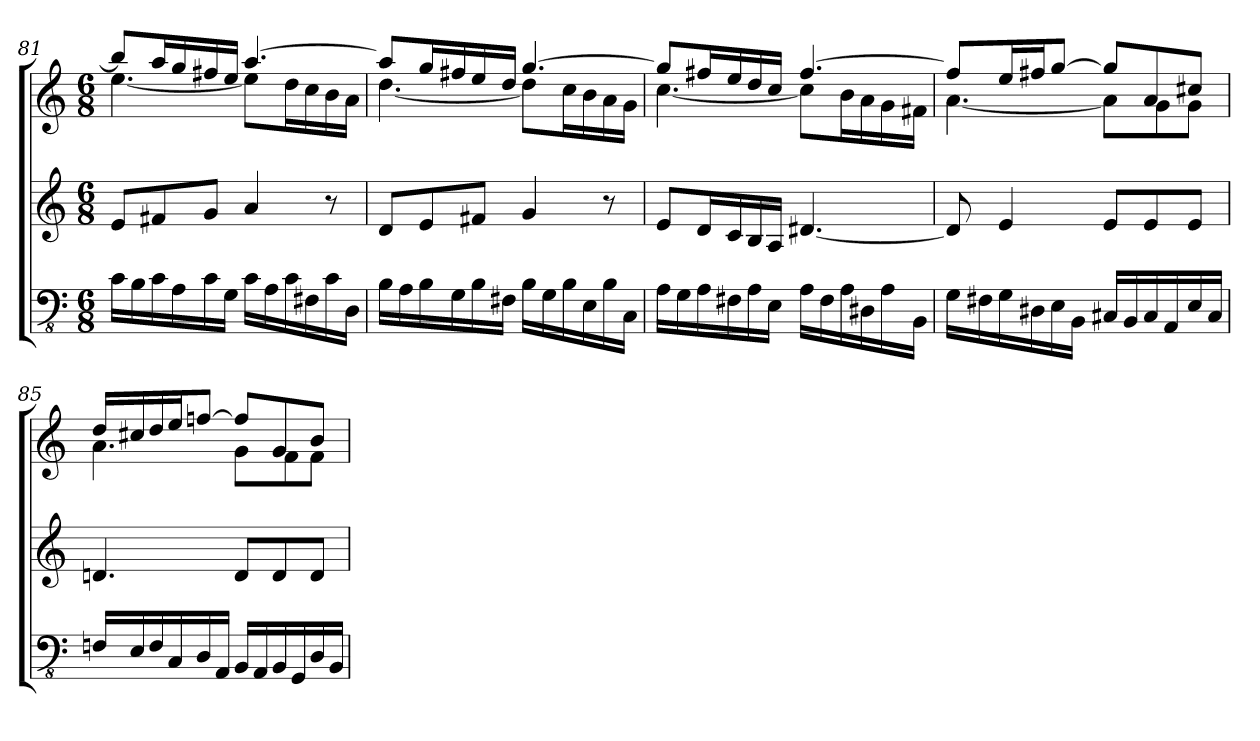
**kern	**kern	**kern
*part1	*part1	*part1
*staff3	*staff2	*staff1
*clefFv4	*clefG2	*clefG2
*k[]	*k[]	*k[]
*M6/8	*M6/8	*M6/8
=81	=81	=81
*	*	*^
16C\LL	8e/L	8bb/L]	[4.ee\
16BB\	.	.	.
16C\	8f#X/	16aa/L	.
16AA\	.	16gg/	.
16C\	8g/J	16ff#X/	.
16GG\JJ	.	16ee/JJ	.
16C\LL	4a/	[4.aa/	8ee\L]
16AA\	.	.	.
16C\	.	.	16dd\L
16FF#X\	.	.	16cc\
16C\	8r	.	16b\
16DD\JJ	.	.	16a\JJ
=82	=82	=82	=82
16BB\LL	8d/L	8aa/L]	[4.dd\
16AA\	.	.	.
16BB\	8e/	16gg/L	.
16GG\	.	16ff#X/	.
16BB\	8f#X/J	16ee/	.
16FF#X\JJ	.	16dd/JJ	.
16BB\LL	4g/	[4.gg/	8dd\L]
16GG\	.	.	.
16BB\	.	.	16cc\L
16EE\	.	.	16b\
16BB\	8r	.	16a\
16CC\JJ	.	.	16g\JJ
!!LO:PB:g=z	!!
=83	=83	=83	=83
16AA\LL	8e/L	8gg/L]	[4.cc\
16GG\	.	.	.
16AA\	16d/L	16ff#X/L	.
16FF#X\	16c/	16ee/	.
16AA\	16B/	16dd/	.
16EE\JJ	16A/JJ	16cc/JJ	.
16AA\LL	[4.d#X/	[4.ff#/	8cc\L]
16FF#\	.	.	.
16AA\	.	.	16b\L
16DD#X\	.	.	16a\
16AA\	.	.	16g\
16BBB\JJ	.	.	16f#X\JJ
=84	=84	=84	=84
16GG\LL	8d#/]	8ff#/L]	[4.a\
16FF#X\	.	.	.
16GG\	4e/	16ee/L	.
16DD#X\	.	16ff#X/J	.
16EE\	.	[8gg/J	.
16BBB\JJ	.	.	.
16CC#X/LL	8e/L	8gg/L]	8a\L]
16BBB/	.	.	.
16CC#/	8e/	8a/	8g\
16AAA/	.	.	.
16EE/	8e/J	8cc#X/J	8g\J
16CC#/JJ	.	.	.
=85	=85	=85	=85
16FFn/LL	4.dn/	16dd/LL	4.a\
16EE/	.	16cc#X/	.
16FF/	.	16dd/	.
16CC/	.	16ee/J	.
16DD/	.	[8ffn/J	.
16AAA/JJ	.	.	.
16BBB/LL	8d/L	8ff/L]	8g\L
16AAA/	.	.	.
16BBB/	8d/	8g/	8f\
16GGG/	.	.	.
16DD/	8d/J	8b/J	8f\J
16BBB/JJ	.	.	.
*	*	*v	*v
=	=	=
*-	*-	*-
